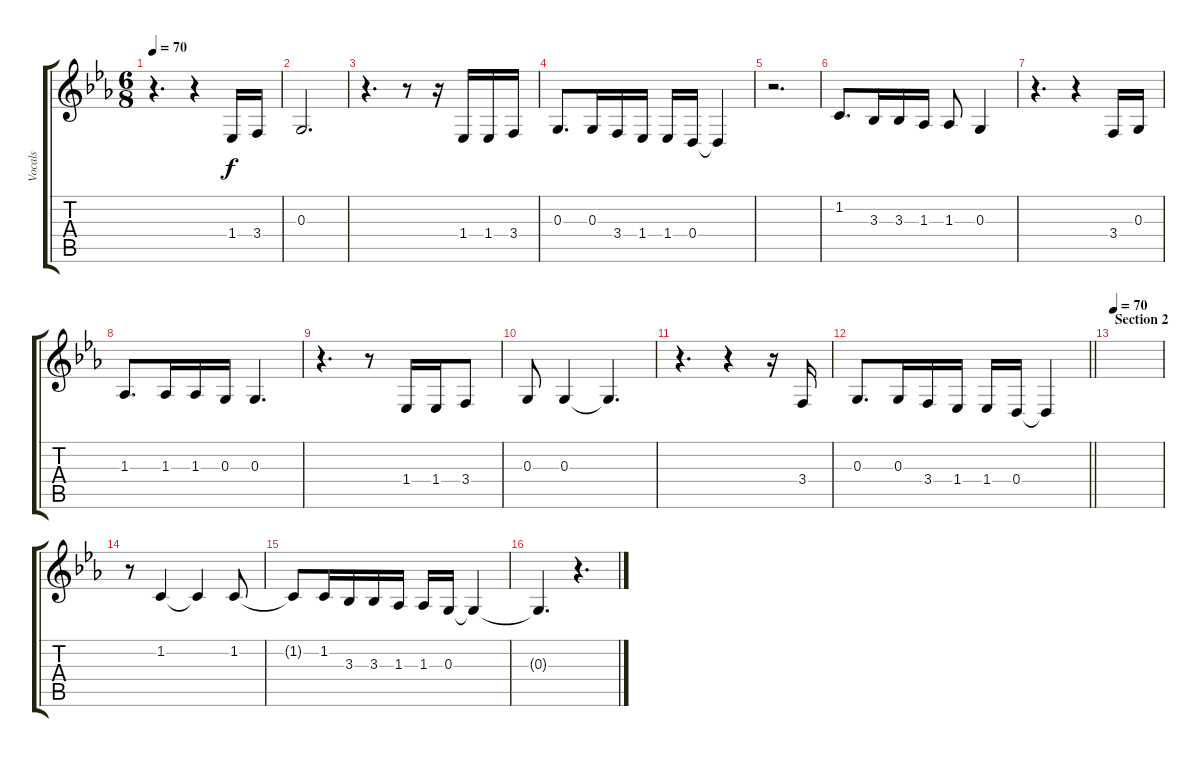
\track ("Vocals" "Vocals") {instrument stringensemble1}
\staff {score tabs}
\tuning (E4 B3 G3 D3 A2 E2) {hide}
\ts (6 8)
\tempo 70
\clef g2
\ks cminor
r.4{d dy f} r.4 1.4.16 3.4.16 |
0.3.2{d} |
r.4{d} r.8 r.16 1.4.16 1.4.16 3.4.16 |
0.3.8{d} 0.3.16 3.4.16 1.4.16 1.4.16 0.4.16 0.4{t}.4 |
r.2{d} |
1.2.8{d} 3.3.16 3.3.16 1.3.16 1.3.8 0.3.4 |
r.4{d} r.4 3.4.16 0.3.16 |
1.3.8{d} 1.3.16 1.3.16 0.3.16 0.3.4{d} |
r.4{d} r.8 1.4.16 1.4.16 3.4.8 |
0.3.8 0.3.4 0.3{t}.4{d} |
r.4{d} r.4 r.16 3.4.16 |
\barLineRight lightlight
0.3.8{d} 0.3.16 3.4.16 1.4.16 1.4.16 0.4.16 0.4{t}.4 |
\section ("" "Section 2")
\tempo 70
|
r.8 1.2.4 1.2{t}.4 1.2.8 |
1.2{t}.8 1.2.16 3.3.16 3.3.16 1.3.16 1.3.16 0.3.16 0.3{t}.4 |
0.3{t}.4{d} r.4{d}
